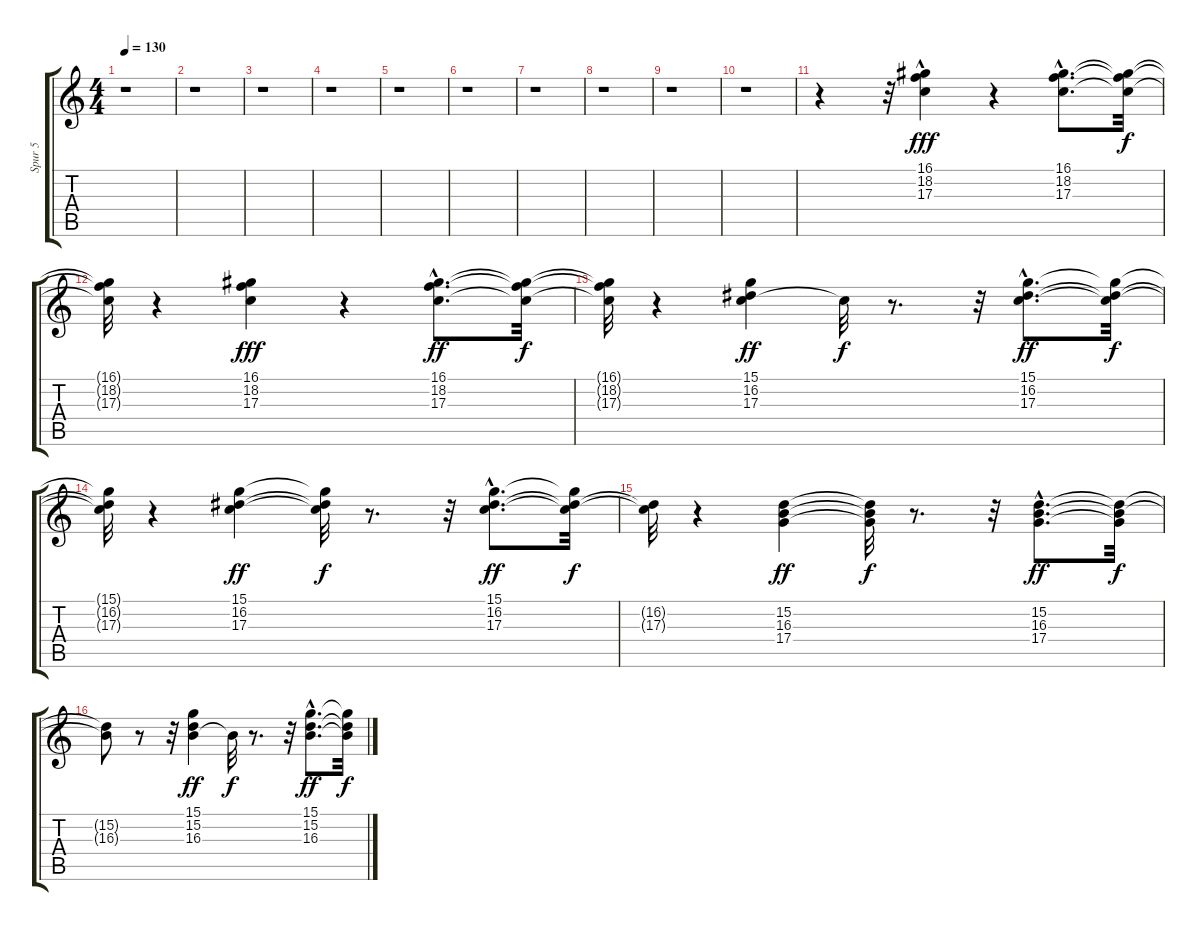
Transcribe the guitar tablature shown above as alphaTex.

\track ("Spur 5" "Spur 5") {instrument rockorgan}
\staff {score tabs}
\tuning (E4 B3 G3 D3 A2 E2) {hide}
\ts (4 4)
\tempo 130
\clef g2
\ks c
r.1{dy ff} |
r.1 |
r.1 |
r.1 |
r.1 |
r.1 |
r.1 |
r.1 |
r.1 |
r.1 |
r.4 r.32 (16.1{hac} 18.2 17.3).4{dy fff balance 0} r.4 (16.1{hac} 18.2{hac} 17.3{hac}).8{d balance 16} (16.1{t} 18.2{t} 17.3{t}).32{dy f} |
(16.1{t} 18.2{t} 17.3{t}).32 r.4 (16.1 18.2 17.3).4{dy fff balance 0} r.4 (16.1{hac} 18.2{hac} 17.3{hac}).8{d dy ff balance 16} (16.1{t} 18.2{t} 17.3{t}).32{dy f} |
(16.1{t} 18.2{t} 17.3{t}).32 r.4 (15.1 16.2 17.3).4{dy ff balance 0} 17.3{t}.32{dy f} r.8{d} r.32 (15.1{hac} 16.2{hac} 17.3{hac}).8{d dy ff balance 16} (15.1{t} 16.2{t} 17.3{t}).32{dy f} |
(15.1{t} 16.2{t} 17.3{t}).32 r.4 (15.1 16.2 17.3).4{dy ff balance 0} (15.1{t} 16.2{t} 17.3{t}).32{dy f} r.8{d} r.32 (15.1{hac} 16.2{hac} 17.3{hac}).8{d dy ff balance 16} (15.1{t} 16.2{t} 17.3{t}).32{dy f} |
(16.2{t} 17.3{t}).32 r.4 (15.2 16.3 17.4).4{dy ff balance 0} (15.2{t} 16.3{t} 17.4{t}).32{dy f} r.8{d} r.32 (15.2{hac} 16.3{hac} 17.4{hac}).8{d dy ff balance 16} (15.2{t} 16.3{t} 17.4{t}).32{dy f} |
(15.2{t} 16.3{t}).8 r.8 r.32 (15.1 15.2 16.3).4{dy ff balance 0} 16.3{t}.32{dy f} r.8{d} r.32 (15.1{hac} 15.2{hac} 16.3{hac}).8{d dy ff balance 16} (15.1{t} 15.2{t} 16.3{t}).32{dy f}
